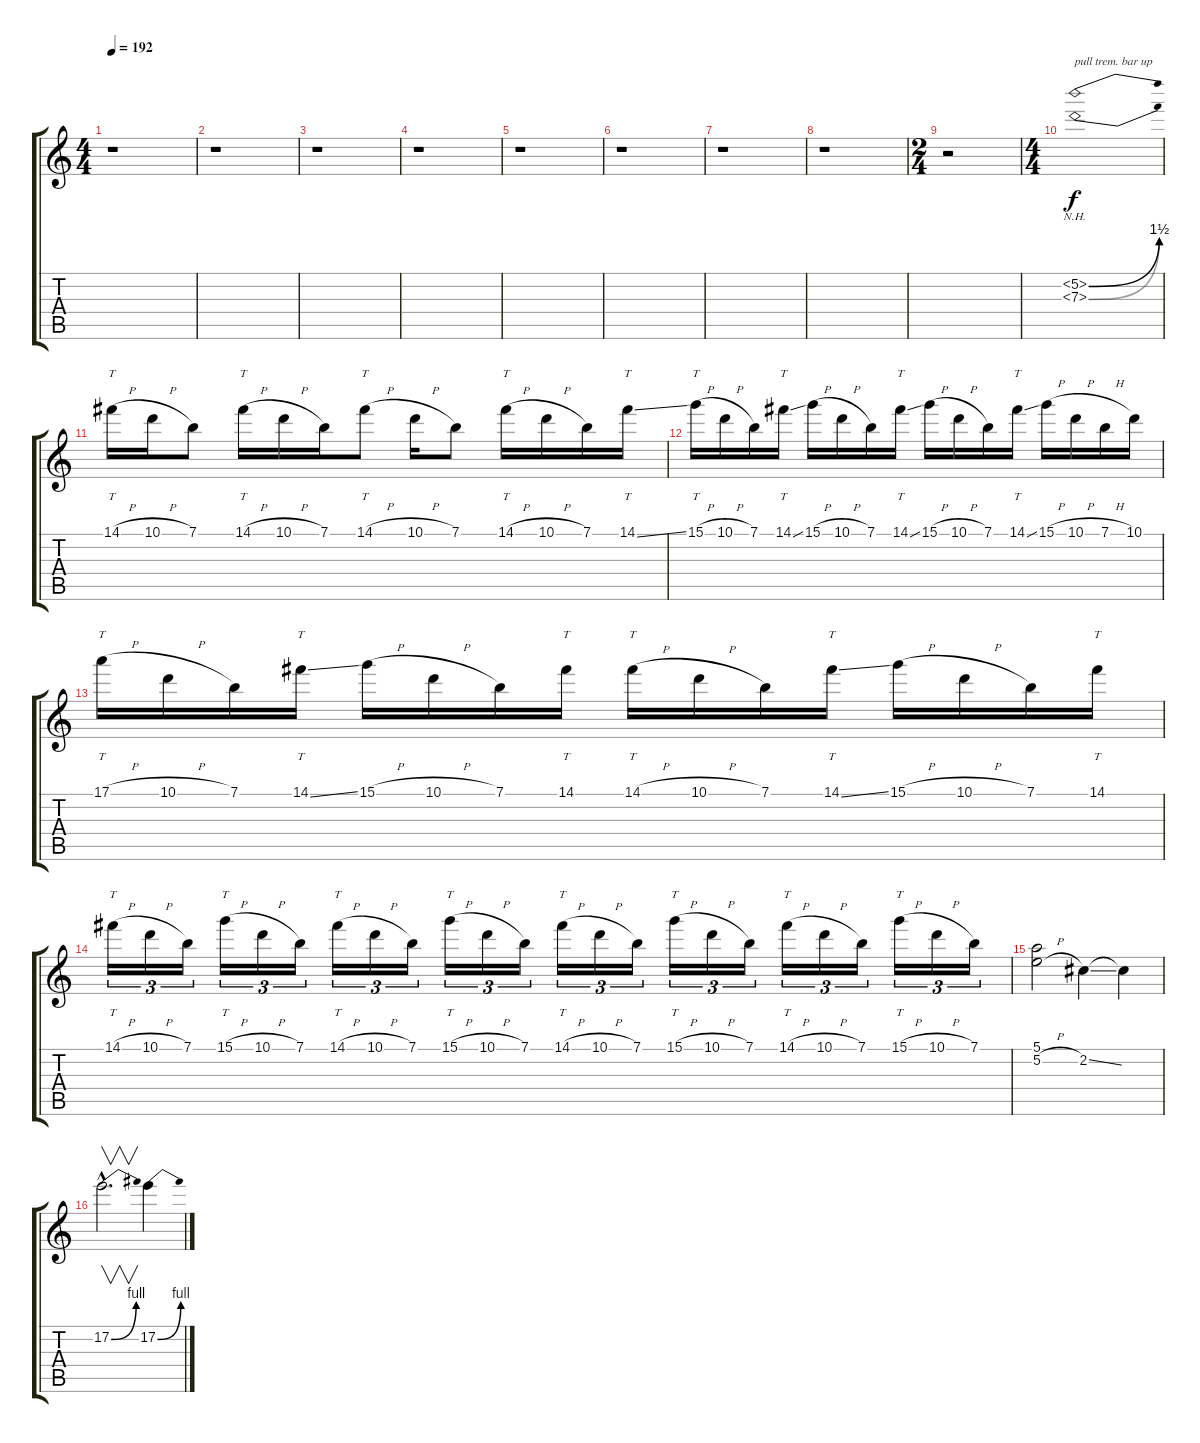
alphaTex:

\track "" {instrument distortionguitar}
\staff {score tabs}
\tuning (E4 B3 G3 D3 A2 E2) {hide}
\ts (4 4)
\tempo 192
\clef g2
\ks c
r.1{dy f} |
r.1 |
r.1 |
r.1 |
r.1 |
r.1 |
r.1 |
r.1 |
\ts (2 4)
r.2 |
\ts (4 4)
(5.2{be (bend 0 0 60 6) nh} 7.3{be (bend 0 0 60 6) nh}).1{txt "pull trem. bar up"} |
14.1{h}.16{tt} 10.1{h}.16 7.1.8 14.1{h}.16{tt} 10.1{h}.16 7.1.16 14.1{h}.8{tt} 10.1{h}.16 7.1.8 14.1{h}.16{tt} 10.1{h}.16 7.1.16 14.1{ss}.16{tt} |
15.1{h}.16{tt} 10.1{h}.16 7.1.16 14.1{ss}.16{tt} 15.1{h}.16 10.1{h}.16 7.1.16 14.1{ss}.16{tt} 15.1{h}.16 10.1{h}.16 7.1.16 14.1{ss}.16{tt} 15.1{h}.16 10.1{h}.16 7.1{h}.16 10.1.16 |
17.1{h}.16{tt} 10.1{h}.16 7.1.16 14.1{ss}.16{tt} 15.1{h}.16 10.1{h}.16 7.1.16 14.1.16{tt} 14.1{h}.16{tt} 10.1{h}.16 7.1.16 14.1{ss}.16{tt} 15.1{h}.16 10.1{h}.16 7.1.16 14.1.16{tt} |
14.1{h}.16{tt tu (3 2)} 10.1{h}.16{tu (3 2)} 7.1.16{tu (3 2)} 15.1{h}.16{tt tu (3 2)} 10.1{h}.16{tu (3 2)} 7.1.16{tu (3 2)} 14.1{h}.16{tt tu (3 2)} 10.1{h}.16{tu (3 2)} 7.1.16{tu (3 2)} 15.1{h}.16{tt tu (3 2)} 10.1{h}.16{tu (3 2)} 7.1.16{tu (3 2)} 14.1{h}.16{tt tu (3 2)} 10.1{h}.16{tu (3 2)} 7.1.16{tu (3 2)} 15.1{h}.16{tt tu (3 2)} 10.1{h}.16{tu (3 2)} 7.1.16{tu (3 2)} 14.1{h}.16{tt tu (3 2)} 10.1{h}.16{tu (3 2)} 7.1.16{tu (3 2)} 15.1{h}.16{tt tu (3 2)} 10.1{h}.16{tu (3 2)} 7.1.16{tu (3 2)} |
(5.1 5.2{h}).2 2.2{ss}.4 2.2{t}.4 |
17.2{be (bend 0 0 60 4) hac}.2{v d} 17.2{be (bend 0 0 60 4)}.4
